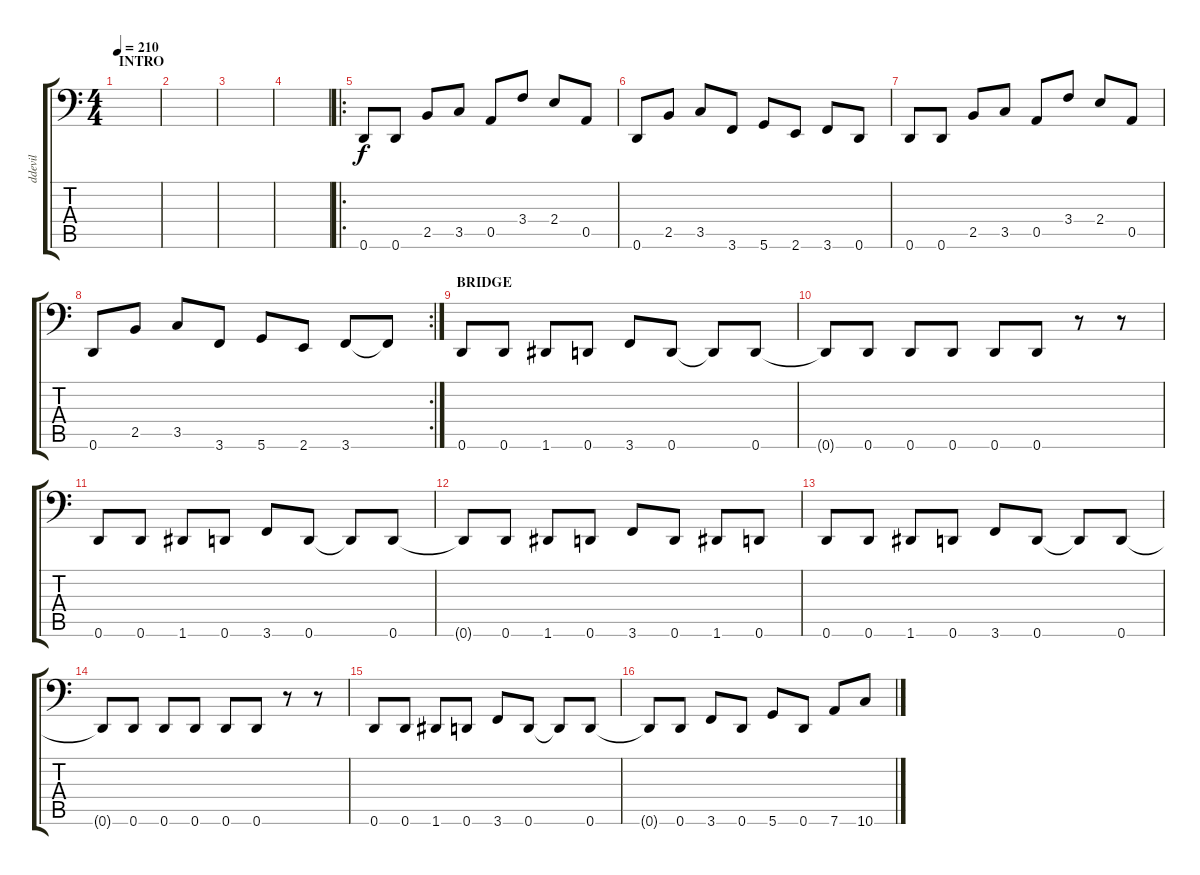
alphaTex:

\track ("ddevil" "ddevil") {instrument electricbasspick}
\staff {score tabs}
\tuning (E3 B2 G2 D2 A1 D1) {hide}
\ts (4 4)
\section ("" "INTRO")
\tempo 210
\clef f4
\ks c
|
|
|
|
\ro
0.6.8 0.6.8 2.5.8 3.5.8 0.5.8 3.4.8 2.4.8 0.5.8 |
0.6.8 2.5.8 3.5.8 3.6.8 5.6.8 2.6.8 3.6.8 0.6.8 |
0.6.8 0.6.8 2.5.8 3.5.8 0.5.8 3.4.8 2.4.8 0.5.8 |
\rc 2
0.6.8 2.5.8 3.5.8 3.6.8 5.6.8 2.6.8 3.6.8 3.6{t}.8 |
\section ("" "BRIDGE")
0.6.8 0.6.8 1.6.8 0.6.8 3.6.8 0.6.8 0.6{t}.8 0.6.8 |
0.6{t}.8 0.6.8 0.6.8 0.6.8 0.6.8 0.6.8 r.8 r.8 |
0.6.8 0.6.8 1.6.8 0.6.8 3.6.8 0.6.8 0.6{t}.8 0.6.8 |
0.6{t}.8 0.6.8 1.6.8 0.6.8 3.6.8 0.6.8 1.6.8 0.6.8 |
0.6.8 0.6.8 1.6.8 0.6.8 3.6.8 0.6.8 0.6{t}.8 0.6.8 |
0.6{t}.8 0.6.8 0.6.8 0.6.8 0.6.8 0.6.8 r.8 r.8 |
0.6.8 0.6.8 1.6.8 0.6.8 3.6.8 0.6.8 0.6{t}.8 0.6.8 |
0.6{t}.8 0.6.8 3.6.8 0.6.8 5.6.8 0.6.8 7.6.8 10.6.8
